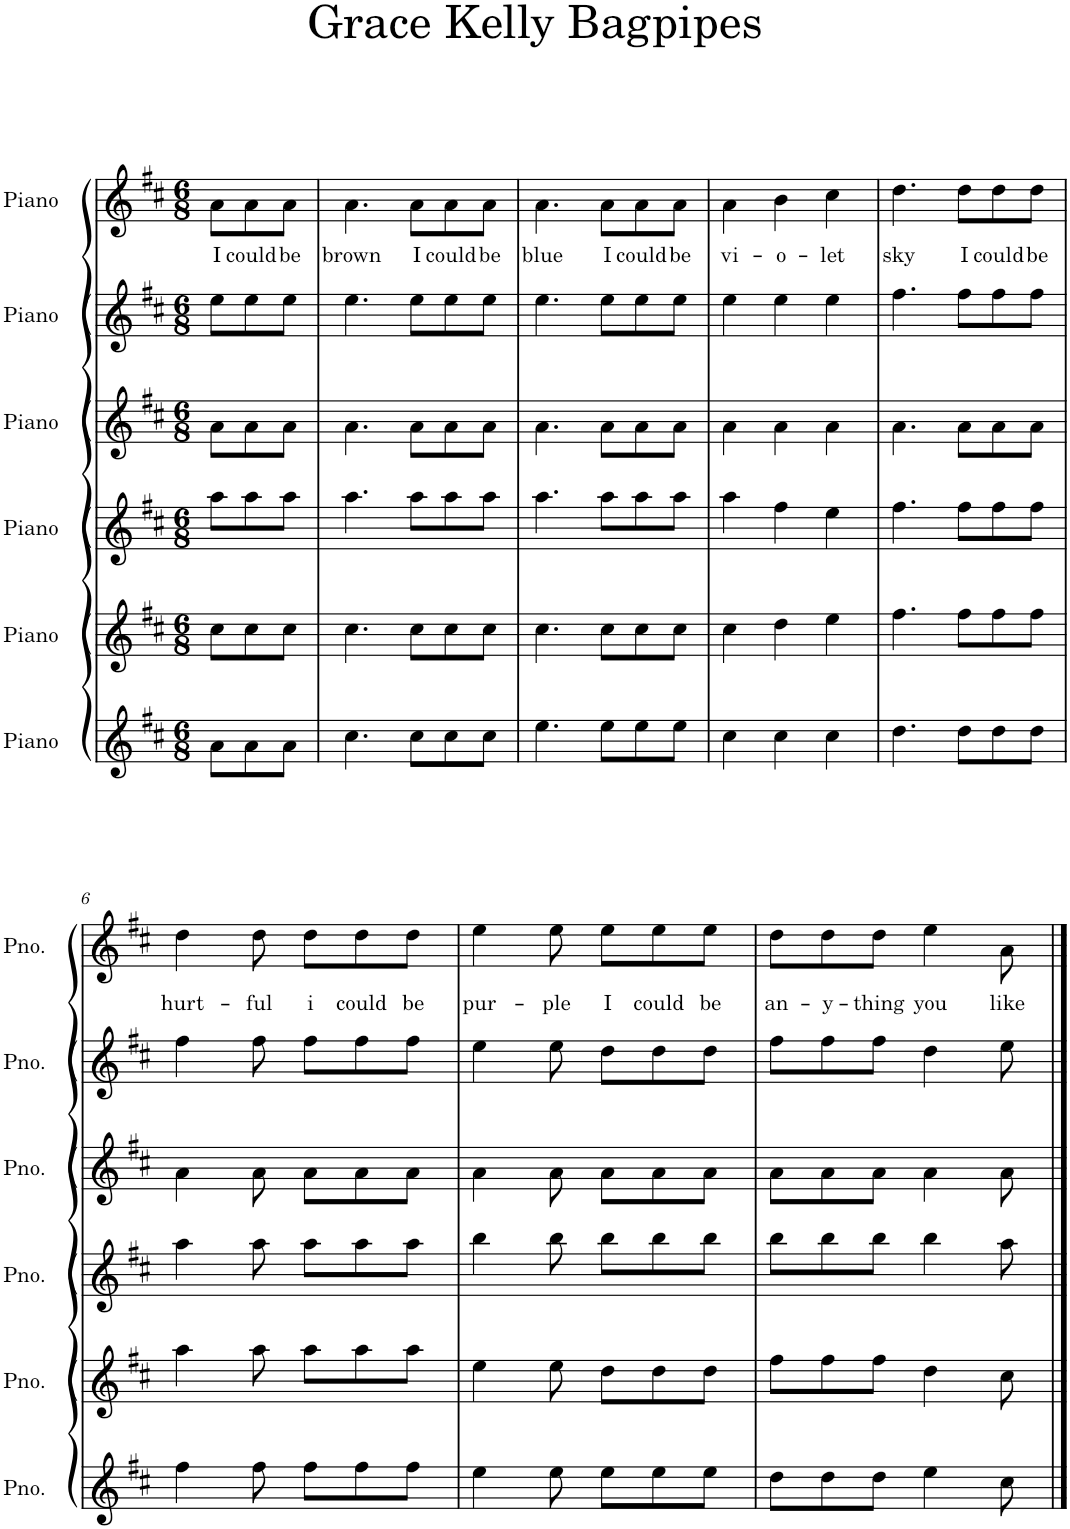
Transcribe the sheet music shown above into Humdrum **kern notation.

**kern	**kern	**kern	**kern	**kern	**kern	**text
*part6	*part5	*part4	*part3	*part2	*part1	*part1
*staff6	*staff5	*staff4	*staff3	*staff2	*staff1	*staff1
*I"Piano	*I"Piano	*I"Piano	*I"Piano	*I"Piano	*I"Piano	*
*I'Pno.	*I'Pno.	*I'Pno.	*I'Pno.	*I'Pno.	*I'Pno.	*
*clefG2	*clefG2	*clefG2	*clefG2	*clefG2	*clefG2	*
*k[f#c#]	*k[f#c#]	*k[f#c#]	*k[f#c#]	*k[f#c#]	*k[f#c#]	*
*M6/8	*M6/8	*M6/8	*M6/8	*M6/8	*M6/8	*
=1	=1	=1	=1	=1	=1	=1
!	!	!	!	!	!	!LO:LY:b
8a\L	8cc#\L	8aa\L	8a\L	8ee\L	8a\L	I
!	!	!	!	!	!	!LO:LY:b
8a\	8cc#\	8aa\	8a\	8ee\	8a\	could
!	!	!	!	!	!	!LO:LY:b
8a\J	8cc#\J	8aa\J	8a\J	8ee\J	8a\J	be
=2	=2	=2	=2	=2	=2	=2
!	!	!	!	!	!	!LO:LY:b
4.cc#\	4.cc#\	4.aa\	4.a\	4.ee\	4.a\	brown
!	!	!	!	!	!	!LO:LY:b
8cc#\L	8cc#\L	8aa\L	8a\L	8ee\L	8a\L	I
!	!	!	!	!	!	!LO:LY:b
8cc#\	8cc#\	8aa\	8a\	8ee\	8a\	could
!	!	!	!	!	!	!LO:LY:b
8cc#\J	8cc#\J	8aa\J	8a\J	8ee\J	8a\J	be
=3	=3	=3	=3	=3	=3	=3
!	!	!	!	!	!	!LO:LY:b
4.ee\	4.cc#\	4.aa\	4.a\	4.ee\	4.a\	blue
!	!	!	!	!	!	!LO:LY:b
8ee\L	8cc#\L	8aa\L	8a\L	8ee\L	8a\L	I
!	!	!	!	!	!	!LO:LY:b
8ee\	8cc#\	8aa\	8a\	8ee\	8a\	could
!	!	!	!	!	!	!LO:LY:b
8ee\J	8cc#\J	8aa\J	8a\J	8ee\J	8a\J	be
=4	=4	=4	=4	=4	=4	=4
!	!	!	!	!	!	!LO:LY:b
4cc#\	4cc#\	4aa\	4a\	4ee\	4a\	vi-
!	!	!	!	!	!	!LO:LY:b
4cc#\	4dd\	4ff#\	4a\	4ee\	4b\	-o-
!	!	!	!	!	!	!LO:LY:b
4cc#\	4ee\	4ee\	4a\	4ee\	4cc#\	-let
=5	=5	=5	=5	=5	=5	=5
!	!	!	!	!	!	!LO:LY:b
4.dd\	4.ff#\	4.ff#\	4.a\	4.ff#\	4.dd\	sky
!	!	!	!	!	!	!LO:LY:b
8dd\L	8ff#\L	8ff#\L	8a\L	8ff#\L	8dd\L	I
!	!	!	!	!	!	!LO:LY:b
8dd\	8ff#\	8ff#\	8a\	8ff#\	8dd\	could
!	!	!	!	!	!	!LO:LY:b
8dd\J	8ff#\J	8ff#\J	8a\J	8ff#\J	8dd\J	be
!!LO:LB:g=z
=6	=6	=6	=6	=6	=6	=6
!	!	!	!	!	!	!LO:LY:b
4ff#\	4aa\	4aa\	4a\	4ff#\	4dd\	hurt-
!	!	!	!	!	!	!LO:LY:b
8ff#\	8aa\	8aa\	8a\	8ff#\	8dd\	-ful
!	!	!	!	!	!	!LO:LY:b
8ff#\L	8aa\L	8aa\L	8a\L	8ff#\L	8dd\L	i
!	!	!	!	!	!	!LO:LY:b
8ff#\	8aa\	8aa\	8a\	8ff#\	8dd\	could
!	!	!	!	!	!	!LO:LY:b
8ff#\J	8aa\J	8aa\J	8a\J	8ff#\J	8dd\J	be
=7	=7	=7	=7	=7	=7	=7
!	!	!	!	!	!	!LO:LY:b
4ee\	4ee\	4bb\	4a\	4ee\	4ee\	pur-
!	!	!	!	!	!	!LO:LY:b
8ee\	8ee\	8bb\	8a\	8ee\	8ee\	-ple
!	!	!	!	!	!	!LO:LY:b
8ee\L	8dd\L	8bb\L	8a\L	8dd\L	8ee\L	I
!	!	!	!	!	!	!LO:LY:b
8ee\	8dd\	8bb\	8a\	8dd\	8ee\	could
!	!	!	!	!	!	!LO:LY:b
8ee\J	8dd\J	8bb\J	8a\J	8dd\J	8ee\J	be
=8	=8	=8	=8	=8	=8	=8
!	!	!	!	!	!	!LO:LY:b
8dd\L	8ff#\L	8bb\L	8a\L	8ff#\L	8dd\L	an-
!	!	!	!	!	!	!LO:LY:b
8dd\	8ff#\	8bb\	8a\	8ff#\	8dd\	-y-
!	!	!	!	!	!	!LO:LY:b
8dd\J	8ff#\J	8bb\J	8a\J	8ff#\J	8dd\J	-thing
!	!	!	!	!	!	!LO:LY:b
4ee\	4dd\	4bb\	4a\	4dd\	4ee\	you
!	!	!	!	!	!	!LO:LY:b
8cc#\	8cc#\	8aa\	8a\	8ee\	8a\	like
==	==	==	==	==	==	==
*-	*-	*-	*-	*-	*-	*-
